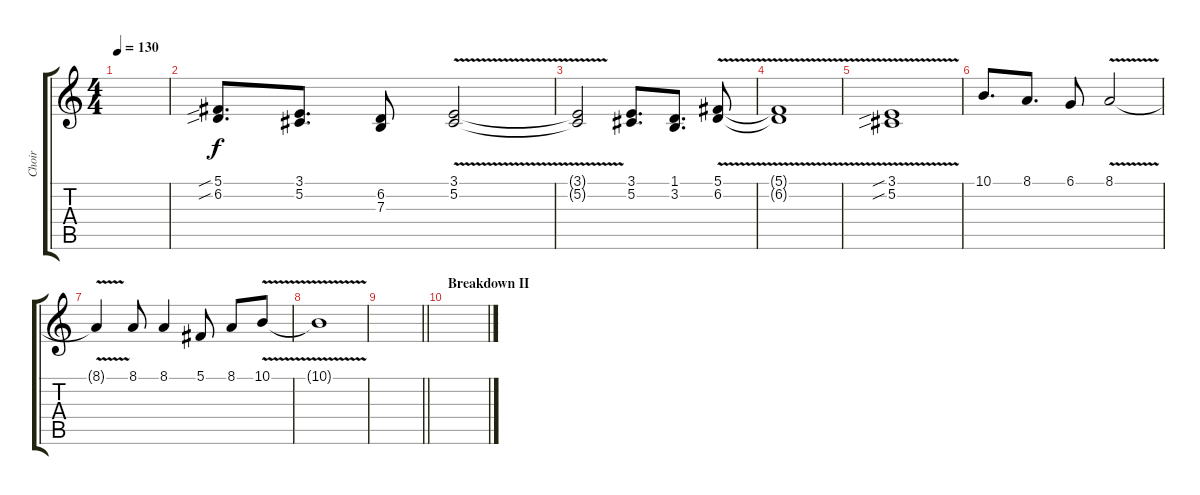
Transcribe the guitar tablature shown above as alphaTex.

\track ("Choir" "Choir") {instrument choiraahs}
\staff {score tabs}
\tuning (Db4 Ab3 E3 B2 Gb2 B1) {hide}
\ts (4 4)
\tempo 130
\clef g2
\ks c
|
(5.1{sib} 6.2{sib}).8{d} (3.1 5.2).8{d} (6.2 7.3).8 (3.1{v} 5.2{v}).2 |
(3.1{t} 5.2{t}).2 (3.1 5.2).8{d} (1.1 3.2).8{d} (5.1{v} 6.2{v}).8 |
(5.1{t} 6.2{t}).1 |
(3.1{v sib} 5.2{v sib}).1 |
10.1.8{d} 8.1.8{d} 6.1.8 8.1{v}.2 |
8.1{t}.4 8.1.8 8.1.4 5.1.8 8.1.8 10.1{v}.8 |
10.1{t}.1 |
\barLineRight lightlight
|
\section ("" "Breakdown II")
